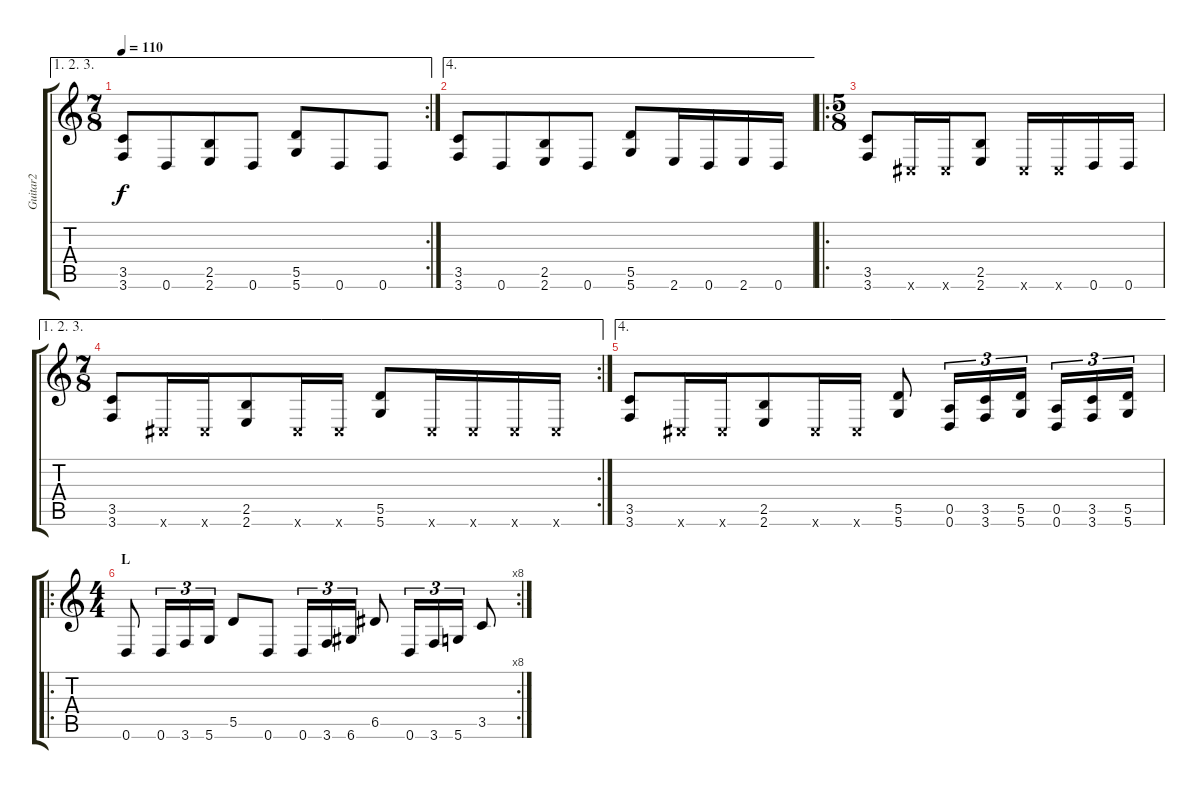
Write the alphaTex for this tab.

\track ("Guitar2" "Guitar2") {instrument distortionguitar}
\staff {score tabs}
\tuning (E4 B3 G3 D3 A2 D2) {hide}
\ae (1 2 3)
\rc 2
\ts (7 8)
\tempo 110
\clef g2
\ks c
(3.5 3.6).8{dy f} 0.6.8 (2.5 2.6).8 0.6.8 (5.5 5.6).8 0.6.8 0.6.8 |
\ae 4
(3.5 3.6).8 0.6.8 (2.5 2.6).8 0.6.8 (5.5 5.6).8 2.6.16 0.6.16 2.6.16 0.6.16 |
\ro
\ts (5 8)
(3.5 3.6).8 -1.6{x}.16 -1.6{x}.16 (2.5 2.6).8 -1.6{x}.16 -1.6{x}.16 0.6.16 0.6.16 |
\ae (1 2 3)
\rc 2
\ts (7 8)
(3.5 3.6).8 -1.6{x}.16 -1.6{x}.16 (2.5 2.6).8 -1.6{x}.16 -1.6{x}.16 (5.5 5.6).8 -1.6{x}.16 -1.6{x}.16 -1.6{x}.16 -1.6{x}.16 |
\ae 4
(3.5 3.6).8 -1.6{x}.16 -1.6{x}.16 (2.5 2.6).8 -1.6{x}.16 -1.6{x}.16 (5.5 5.6).8 (0.5 0.6).16{tu (3 2)} (3.5 3.6).16{tu (3 2)} (5.5 5.6).16{tu (3 2)} (0.5 0.6).16{tu (3 2)} (3.5 3.6).16{tu (3 2)} (5.5 5.6).16{tu (3 2)} |
\ro
\rc 8
\ts (4 4)
\section ("" "L")
0.6.8 0.6.16{tu (3 2)} 3.6.16{tu (3 2)} 5.6.16{tu (3 2)} 5.5.8 0.6.8 0.6.16{tu (3 2)} 3.6.16{tu (3 2)} 6.6.16{tu (3 2)} 6.5.8 0.6.16{tu (3 2)} 3.6.16{tu (3 2)} 5.6.16{tu (3 2)} 3.5.8
